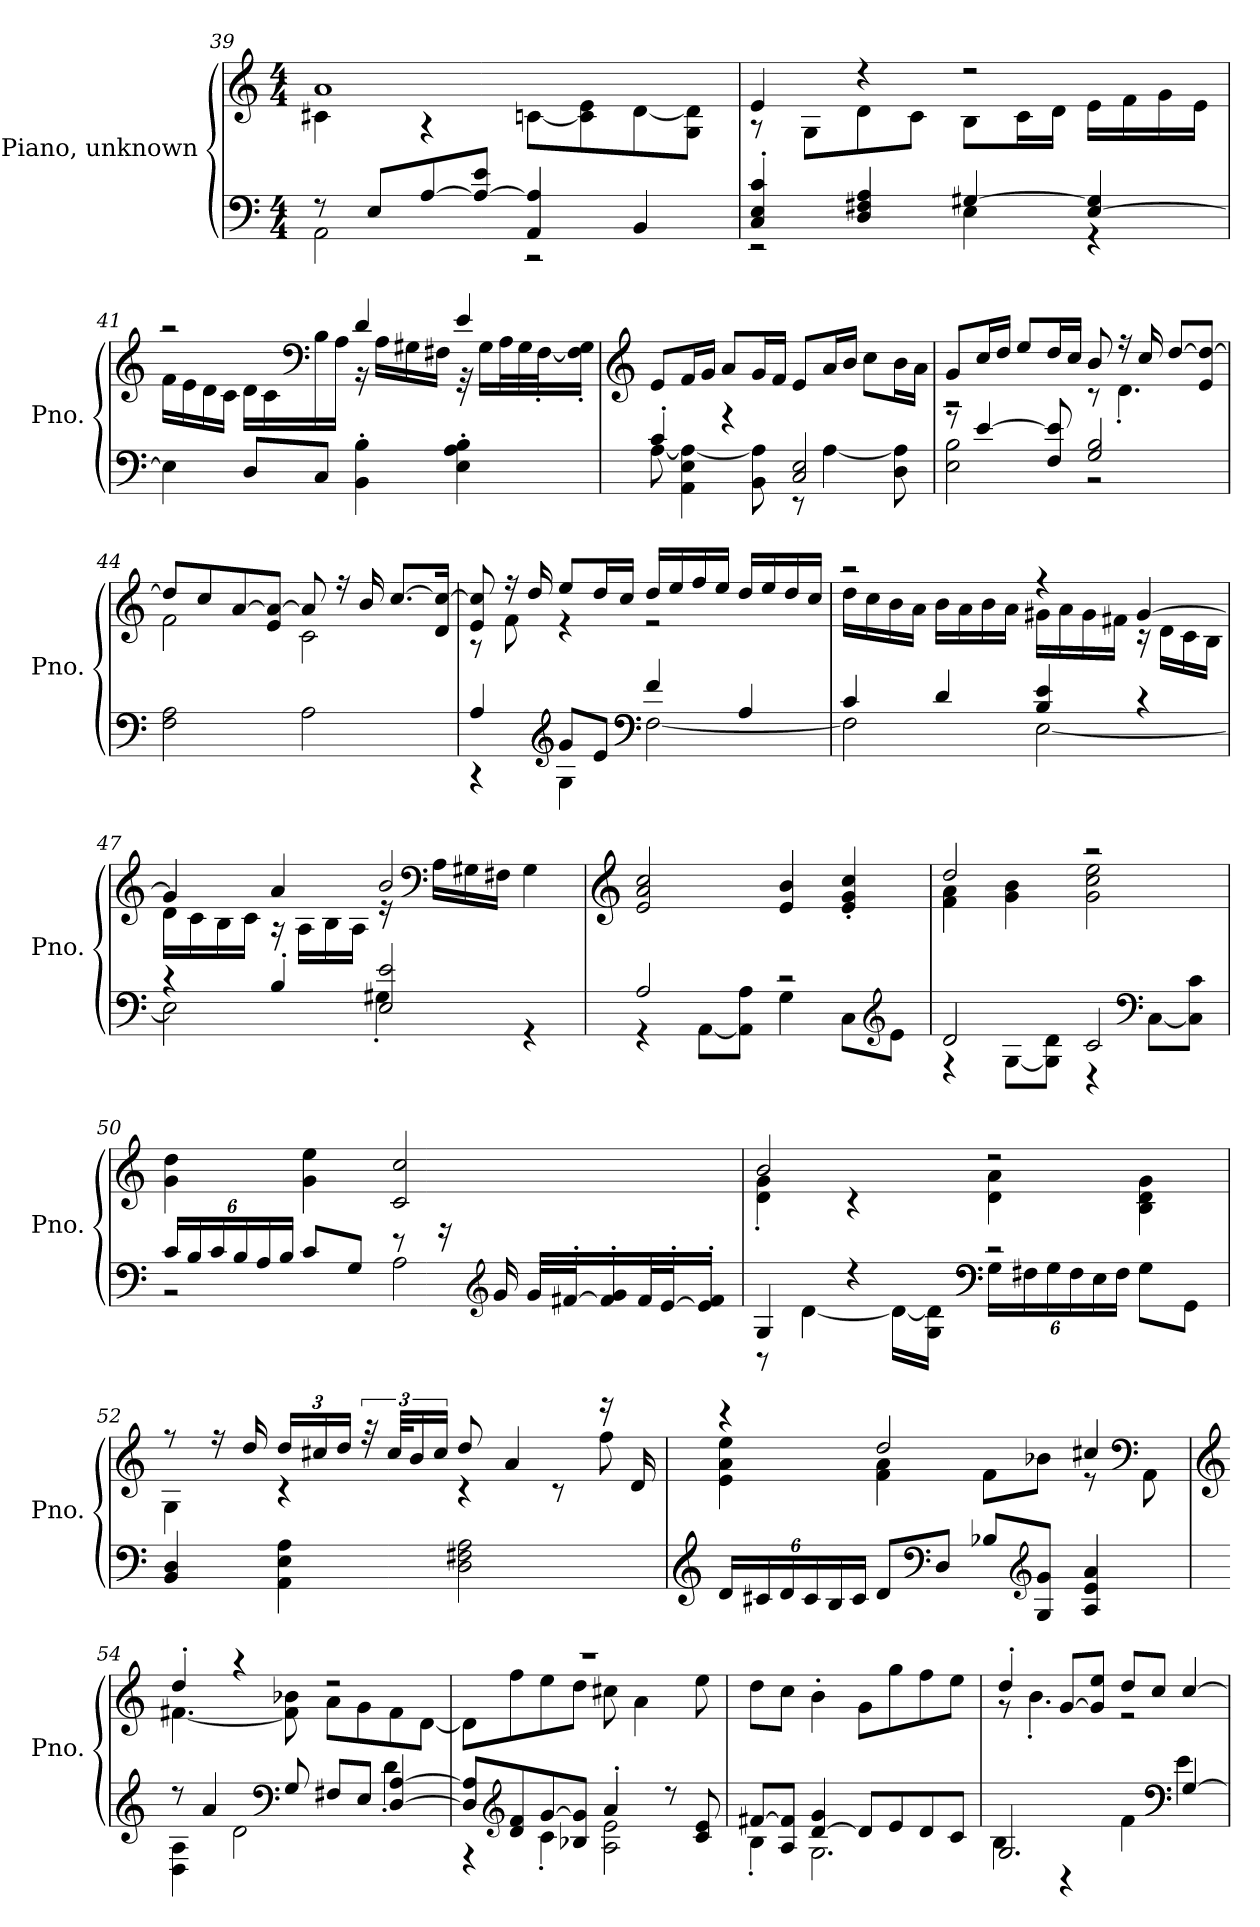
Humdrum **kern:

**kern	**kern
*part1	*part1
*staff2	*staff1
*I"Piano, unknown	*
*I'Pno.	*
*clefF4	*clefG2
*k[]	*k[]
*M4/4	*M4/4
=39	=39
*^	*^
8r	2AA\	1a	4c#X\
8E/L	.	.	.
[8A/	.	.	4r
8A/_ 8e/J	.	.	.
4AA/ 4A/]	2r	.	[8cn\L
.	.	.	8c\] 8e\
4BB/	.	.	[8d\
.	.	.	8G\ 8d\]J
!!LO:PB:g=z	!!
=40	=40	=40	=40
4C/' 4E/' 4c/'	2r	4e/	8r
.	.	.	8G\L
4D/ 4F#X/ 4A/	.	4r	8d\
.	.	.	8c\J
[4G#X/	4E\	2r	8B\L
.	.	.	16c\L
.	.	.	16d\JJ
[4E/ 4G#/]	4r	.	16e\LL
.	.	.	16f\
.	.	.	16g\
.	.	.	16e\JJ
*v	*v	*	*
=41	=41	=41
4E\]	2r	16f\LL
.	.	16e\
.	.	16d\
.	.	16c\JJ
8D/L	.	16d\LL
.	.	16c\
*	*clefF4	*
8C/J	.	16B\
.	.	16A\JJ
4BB\' 4B\'	4d/	16r
.	.	16A\LL
.	.	16G#X\
.	.	16F#X\JJ
4E\' 4A\' 4B\'	4e/	32r
.	.	16G#\LL
.	.	32A\L
.	.	32G#\
.	.	[32F#'\J
.	.	16F#\]' 16G#\'JJ
*	*v	*v
!!LO:LB:g=z
=42	=42
*	*clefG2
*^	*
4c'/	[8A\	8e/L
.	4AA\ 4E\ 4A\_	16f/L
.	.	16g/JJ
4r	.	8a/L
.	8BB\ 8A\]	16g/L
.	.	16f/JJ
2C/ 2E/	8r	8e/L
.	[4A\	16a/L
.	.	16b/JJ
.	.	8cc\L
.	8D\ 8A\]	16b\L
.	.	16a\JJ
=43	=43	=43
*	*	*^
8r	2E\ 2B\	8g/L	2r
[4e/	.	16cc/L	.
.	.	16dd/JJ	.
.	.	8ee/L	.
8F/ 8e/]	.	16dd/L	.
.	.	16cc/JJ	.
2G/ 2B/	2r	8b/	8r
.	.	16r	4.d'\
.	.	16cc/	.
.	.	[8dd/L	.
.	.	8e/ 8dd/_J	.
*v	*v	*	*
=44	=44	=44
2F\ 2A\	8dd/L]	2f\
.	8cc/	.
.	[8a/	.
.	8e/ 8a/_J	.
2A\	8a/]	2c\
.	16r	.
.	16b/	.
.	[8.cc/L	.
.	16d/ 16cc/_Jk	.
!!LO:LB:g=z	!!
=45	=45	=45
*^	*	*
4A/	4r	8e/ 8cc/]	8r
.	.	16r	8f\
.	.	16dd/	.
*clefG2	*	*	*
8g/L	4G\	8ee/L	4r
8e/J	.	16dd/L	.
.	.	16cc/JJ	.
*clefF4	*	*	*
4f/	[2F\	16dd/LL	2r
.	.	16ee/	.
.	.	16ff/	.
.	.	16ee/JJ	.
4A/	.	16dd/LL	.
.	.	16ee/	.
.	.	16dd/	.
.	.	16cc/JJ	.
=46	=46	=46	=46
4c/	2F\]	2r	16dd\LL
.	.	.	16cc\
.	.	.	16b\
.	.	.	16a\JJ
4d/	.	.	16b\LL
.	.	.	16a\
.	.	.	16b\
.	.	.	16a\JJ
4B/ 4e/	[2E\	4r	16g#X\LL
.	.	.	16a\
.	.	.	16g#\
.	.	.	16f#X\JJ
4r	.	[4g#/	16r
.	.	.	16d\LL
.	.	.	16c\
.	.	.	16B\JJ
!!LO:LB:g=z	!!
=47	=47	=47	=47
4r	2E\]	4g#/]	16d\LL
.	.	.	16c\
.	.	.	16B\
.	.	.	16c\JJ
4B'/	.	4a/	16r
.	.	.	16A\LL
.	.	.	16B\
.	.	.	16A\JJ
2E/ 2e/	4G#X'\	2b/	16r
*	*	*clefF4	*
.	.	.	16A\LL
.	.	.	16G#X\
.	.	.	16F#X\JJ
.	4r	.	4G#\
*	*	*v	*v
=48	=48	=48
*	*	*clefG2
2A/	4r	2e/ 2a/ 2cc/
.	[8AA\L	.
.	8AA\] 8A\J	.
2r	4G\	4e/ 4b/
.	8C\L	4e/' 4g/' 4cc/'
*clefG2	*	*
.	8e\J	.
=49	=49	=49
*	*	*^
2d/	4r	2dd/	4f\ 4a\
.	[8G\L	.	4g\ 4b\
.	8G\] 8d\J	.	.
2c/	4r	2r	2g\ 2cc\ 2ee\
*clefF4	*	*	*
.	[8C\L	.	.
.	8C\] 8c\J	.	.
*	*	*v	*v
!!LO:LB:g=z
=50	=50	=50
*Xbrackettup	*	*
24c/LL	2r	4g\ 4dd\
24B/	.	.
24c/	.	.
24B/	.	.
24A/	.	.
24B/JJ	.	.
8c/L	.	4g\ 4ee\
8G/J	.	.
8r	2A\	2c/ 2cc/
16r	.	.
*clefG2	*	*
16g/	.	.
32g/LLL	.	.
[32f#X'/J	.	.
16f#/]' 16g/'	.	.
32f#/L	.	.
[32e'/J	.	.
16e/]' 16f#/'JJ	.	.
=51	=51	=51
*	*	*^
4G/	8r	2b/	4d\' 4g\'
.	[4d\	.	.
4r	.	.	4r
.	16d\LL_	.	.
.	16G\ 16d\]JJ	.	.
*clefF4	*	*	*
2r	24G\LL	2r	4d\ 4a\
.	24F#X\	.	.
.	24G\	.	.
.	24F#\	.	.
.	24E\	.	.
.	24F#\JJ	.	.
.	8G\L	.	4B\ 4d\ 4g\
.	8GG\J	.	.
*v	*v	*	*
!!LO:LB:g=z	!!
=52	=52	=52
4BB/ 4D/	8r	4G\
.	16r	.
.	16dd/	.
*	*Xbrackettup	*
4AA\ 4E\ 4A\	24dd/LL	4r
.	24cc#X/	.
.	24dd/JJ	.
*	*brackettup	*
.	48r	.
.	48cc#/KLL	.
.	24b/	.
.	24cc#/JJ	.
2D\ 2F#X\ 2A\	8dd/	4r
.	4a/	.
.	.	8r
.	16r	8ff\
.	16d/	.
=53	=53	=53
*clefG2	*	*
24d/LL	4r	4e\ 4a\ 4ee\
24c#X/	.	.
24d/	.	.
24c#/	.	.
24B/	.	.
24c#/JJ	.	.
8d/L	2dd/	4f\ 4a\
*clefF4	*	*
8D/J	.	.
8B-X/L	.	8f\L
*clefG2	*	*
8G/ 8g/J	.	8b-X\J
4A/ 4e/ 4a/	4cc#X/	8r
*	*clefF4	*
.	.	8AA\
!!LO:PB:g=z	!!
=54	=54	=54
*	*clefG2	*
*^	*	*
8r	4D\ 4A\	4dd'/	[4.f#X\
4a/	.	.	.
.	2d\	4r	.
*clefF4	*	*	*
8G/	.	.	8f#\] 8b-X\
8F#X/L	.	2r	8a\L
8E/J	.	.	8g\
[4D/ [4A/	4d'\	.	8f#\
.	.	.	[8d\J
=55	=55	=55	=55
8D/] 8A/]L	4r	1r	8d\L]
*clefG2	*	*	*
8d/ 8f/	.	.	8ff\
[8g/	4c'\	.	8ee\
8B-X/ 8g/]J	.	.	8dd\J
4a'/	2A\ 2e\	.	8cc#X\
.	.	.	4a\
8r	.	.	.
8c/ 8e/	.	.	8ee\
*	*	*v	*v
=56	=56	=56
[8f#X/L	4B'\	8dd\L
8A/ 8f#/]J	.	8cc\J
[4d/ 4g/	2.G\	4b'\
8d/L]	.	8g\L
8e/	.	8gg\
8d/	.	8ff\
8c/J	.	8ee\J
=57	=57	=57
*	*	*^
2.G/	4B\	4dd'/	8r
.	.	.	4.b'\
.	4r	[8g/L	.
.	.	8g/] 8ee/J	.
.	4f\	8dd/L	2r
.	.	8cc/J	.
*clefF4	*	*	*
[4G/	4e\	[4cc/	.
*v	*v	*	*
*	*v	*v
=	=
*-	*-
